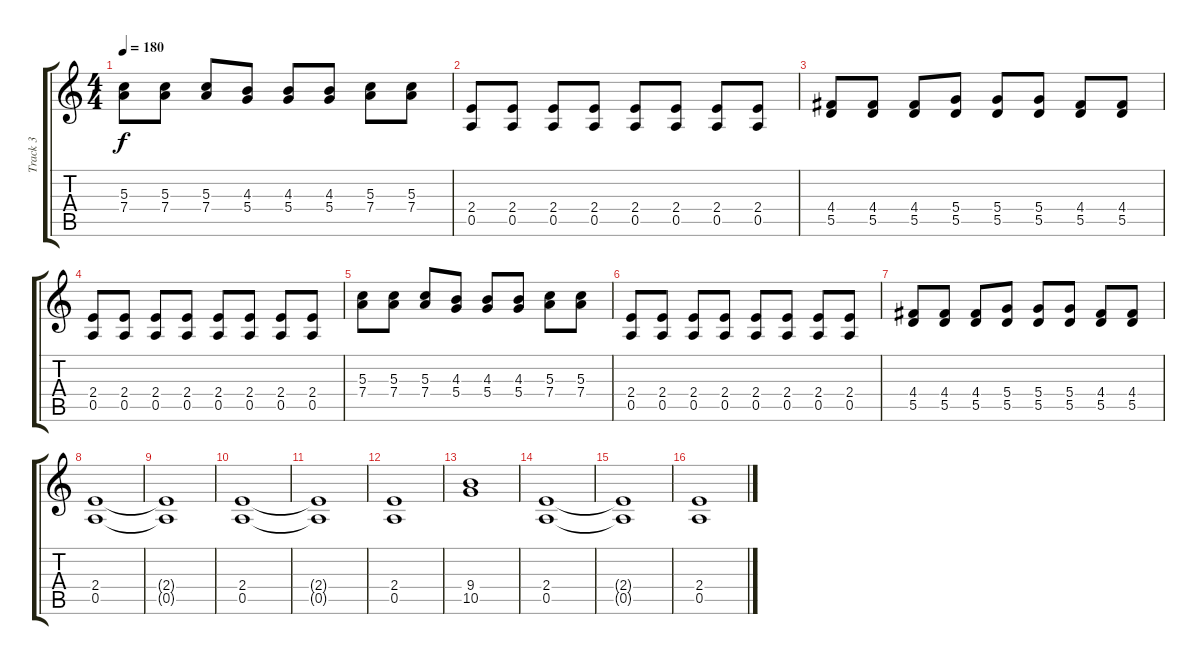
\track ("Track 3" "Track 3") {instrument overdrivenguitar}
\staff {score tabs}
\tuning (E4 B3 G3 D3 A2 E2) {hide}
\ts (4 4)
\tempo 180
\clef g2
\ks c
(5.3 7.4).8{dy f} (5.3 7.4).8 (5.3 7.4).8 (4.3 5.4).8 (4.3 5.4).8 (4.3 5.4).8 (5.3 7.4).8 (5.3 7.4).8 |
(2.4 0.5).8 (2.4 0.5).8 (2.4 0.5).8 (2.4 0.5).8 (2.4 0.5).8 (2.4 0.5).8 (2.4 0.5).8 (2.4 0.5).8 |
(4.4 5.5).8 (4.4 5.5).8 (4.4 5.5).8 (5.4 5.5).8 (5.4 5.5).8 (5.4 5.5).8 (4.4 5.5).8 (4.4 5.5).8 |
(2.4 0.5).8 (2.4 0.5).8 (2.4 0.5).8 (2.4 0.5).8 (2.4 0.5).8 (2.4 0.5).8 (2.4 0.5).8 (2.4 0.5).8 |
(5.3 7.4).8 (5.3 7.4).8 (5.3 7.4).8 (4.3 5.4).8 (4.3 5.4).8 (4.3 5.4).8 (5.3 7.4).8 (5.3 7.4).8 |
(2.4 0.5).8 (2.4 0.5).8 (2.4 0.5).8 (2.4 0.5).8 (2.4 0.5).8 (2.4 0.5).8 (2.4 0.5).8 (2.4 0.5).8 |
(4.4 5.5).8 (4.4 5.5).8 (4.4 5.5).8 (5.4 5.5).8 (5.4 5.5).8 (5.4 5.5).8 (4.4 5.5).8 (4.4 5.5).8 |
(2.4 0.5).1 |
(2.4{t} 0.5{t}).1 |
(2.4 0.5).1 |
(2.4{t} 0.5{t}).1 |
(2.4 0.5).1 |
(9.4 10.5).1 |
(2.4 0.5).1 |
(2.4{t} 0.5{t}).1 |
(2.4 0.5).1
